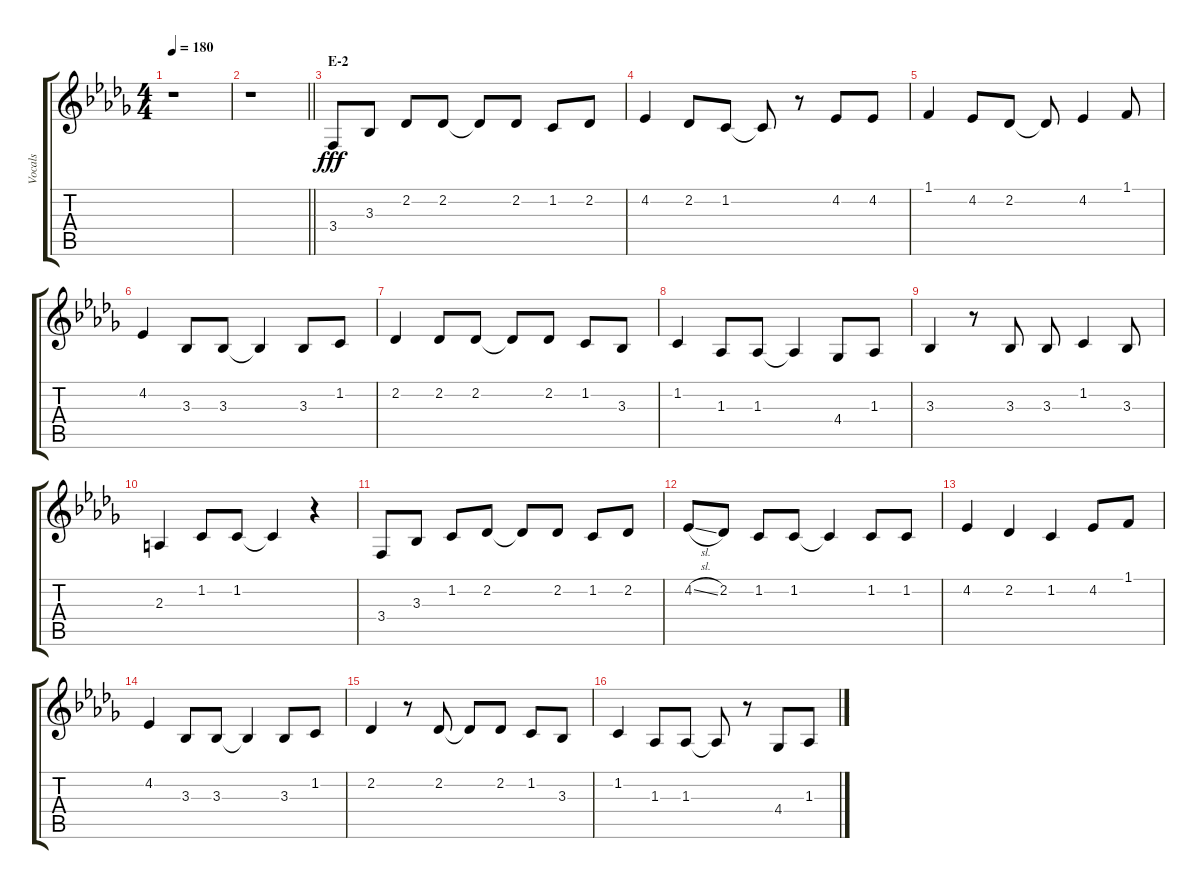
\track ("Vocals" "Vocals") {instrument voiceoohs}
\staff {score tabs}
\tuning (E4 B3 G3 D3 A2 E2) {hide}
\ts (4 4)
\tempo 180
\clef g2
\ks db
r.1{dy fff} |
\barLineRight lightlight
r.1 |
\section ("" "E-2")
3.4.8 3.3.8 2.2.8 2.2.8 2.2{t}.8 2.2.8 1.2.8 2.2.8 |
4.2.4 2.2.8 1.2.8 1.2{t}.8 r.8 4.2.8 4.2.8 |
1.1.4 4.2.8 2.2.8 2.2{t}.8 4.2.4 1.1.8 |
4.2.4 3.3.8 3.3.8 3.3{t}.4 3.3.8 1.2.8 |
2.2.4 2.2.8 2.2.8 2.2{t}.8 2.2.8 1.2.8 3.3.8 |
1.2.4 1.3.8 1.3.8 1.3{t}.4 4.4.8 1.3.8 |
3.3.4 r.8 3.3.8 3.3.8 1.2.4 3.3.8 |
2.3.4 1.2.8 1.2.8 1.2{t}.4 r.4 |
3.4.8 3.3.8 1.2.8 2.2.8 2.2{t}.8 2.2.8 1.2.8 2.2.8 |
4.2{sl}.8 2.2.8 1.2.8 1.2.8 1.2{t}.4 1.2.8 1.2.8 |
4.2.4 2.2.4 1.2.4 4.2.8 1.1.8 |
4.2.4 3.3.8 3.3.8 3.3{t}.4 3.3.8 1.2.8 |
2.2.4 r.8 2.2.8 2.2{t}.8 2.2.8 1.2.8 3.3.8 |
1.2.4 1.3.8 1.3.8 1.3{t}.8 r.8 4.4.8 1.3.8
